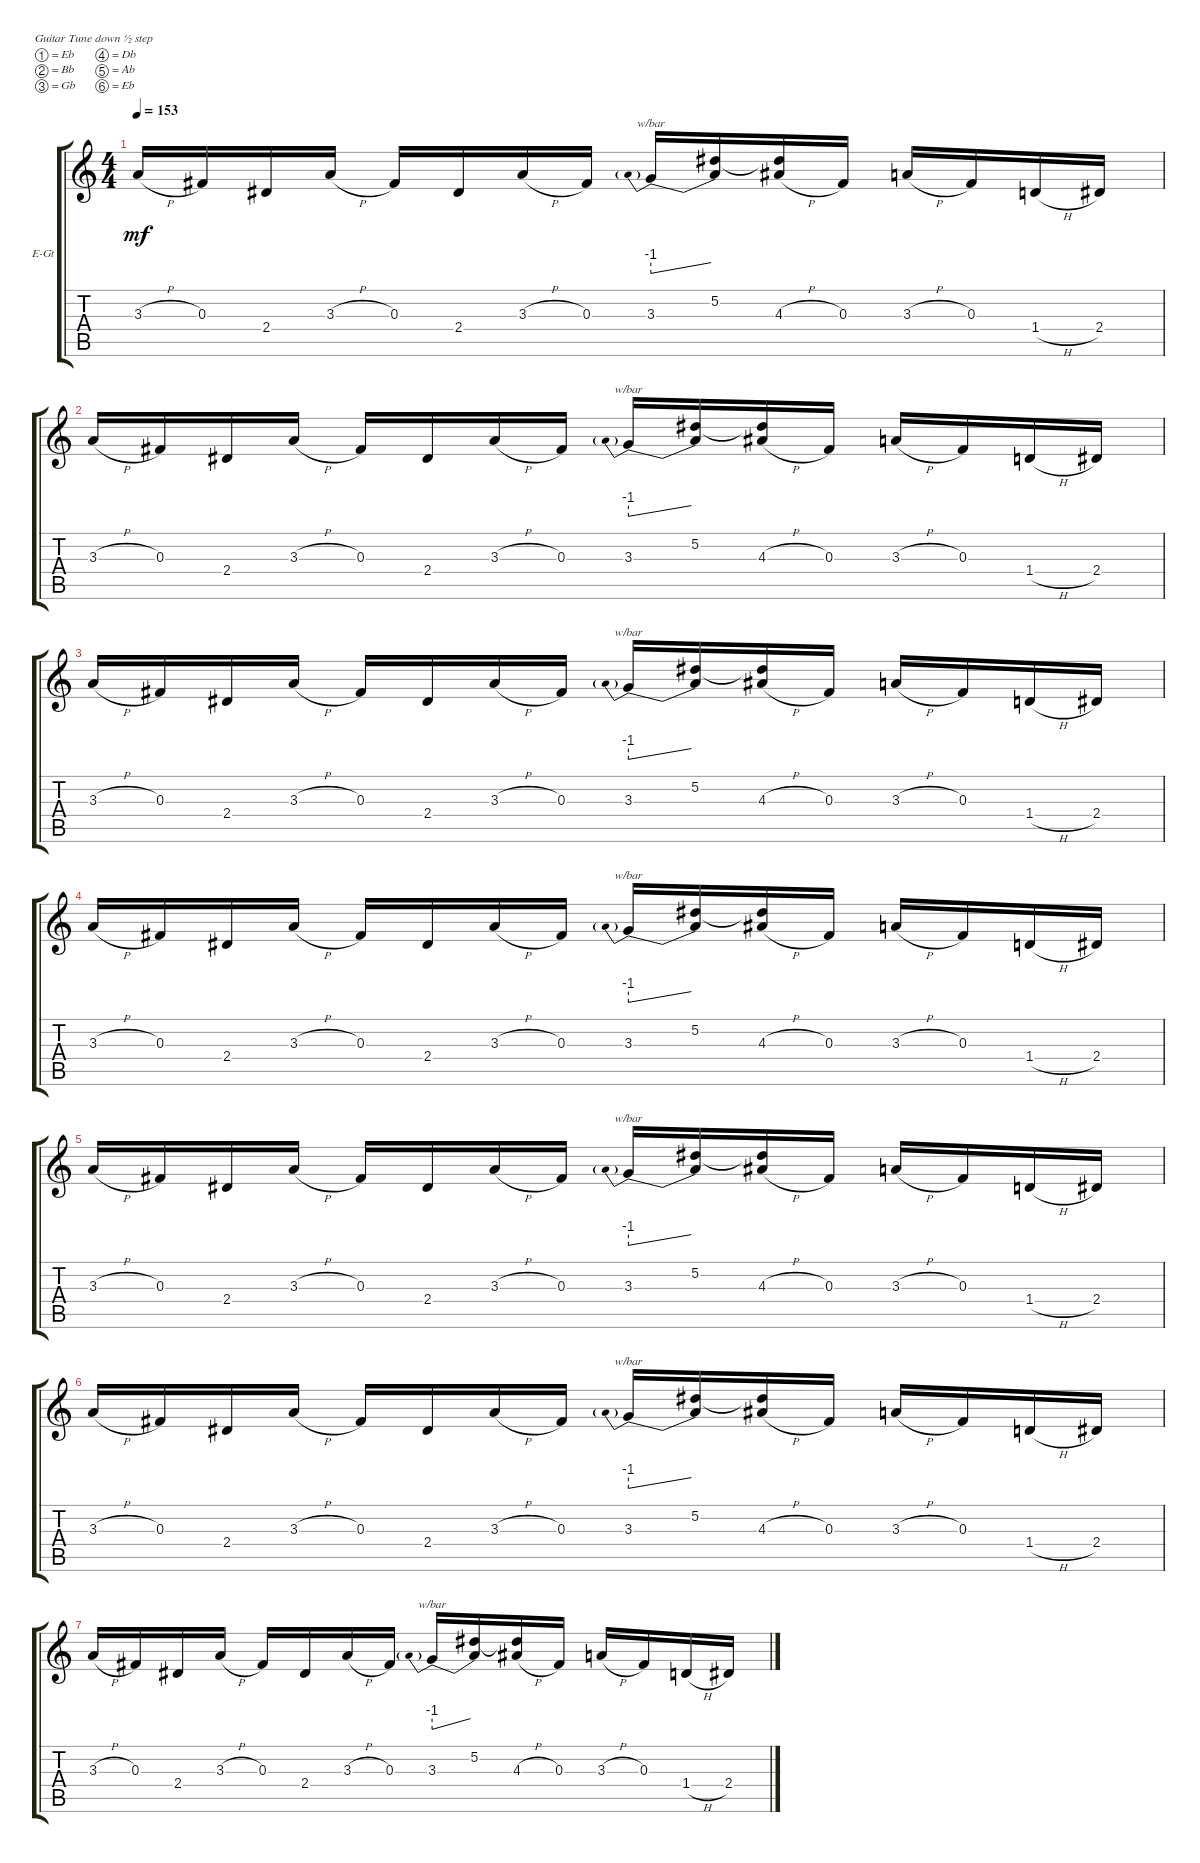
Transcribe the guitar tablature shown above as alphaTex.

\bracketExtendMode groupsimilarinstruments
\firstSystemTrackNameOrientation horizontal
\otherSystemsTrackNameOrientation horizontal
\track ("solo" "E-Gt") {instrument distortionguitar}
\staff {score tabs}
\tuning (Eb4 Bb3 Gb3 Db3 Ab2 Eb2)
\ts (4 4)
\tempo 153
\clef g2
\ks c
3.3{h}.16{dy mf} 0.3.16 2.4.16 3.3{h}.16 0.3.16 2.4.16 3.3{h}.16 0.3.16 3.3.16{tbe (predivedive default 0 -4 30 0)} (5.2 3.3{t}).16 (4.3{h} 5.2{t}).16 0.3.16 3.3{h}.16 0.3.16 1.4{h}.16 2.4.16 |
3.3{h}.16 0.3.16 2.4.16 3.3{h}.16 0.3.16 2.4.16 3.3{h}.16 0.3.16 3.3.16{tbe (predivedive default 0 -4 30 0)} (5.2 3.3{t}).16 (4.3{h} 5.2{t}).16 0.3.16 3.3{h}.16 0.3.16 1.4{h}.16 2.4.16 |
3.3{h}.16 0.3.16 2.4.16 3.3{h}.16 0.3.16 2.4.16 3.3{h}.16 0.3.16 3.3.16{tbe (predivedive default 0 -4 30 0)} (5.2 3.3{t}).16 (4.3{h} 5.2{t}).16 0.3.16 3.3{h}.16 0.3.16 1.4{h}.16 2.4.16 |
3.3{h}.16 0.3.16 2.4.16 3.3{h}.16 0.3.16 2.4.16 3.3{h}.16 0.3.16 3.3.16{tbe (predivedive default 0 -4 30 0)} (5.2 3.3{t}).16 (4.3{h} 5.2{t}).16 0.3.16 3.3{h}.16 0.3.16 1.4{h}.16 2.4.16 |
3.3{h}.16 0.3.16 2.4.16 3.3{h}.16 0.3.16 2.4.16 3.3{h}.16 0.3.16 3.3.16{tbe (predivedive default 0 -4 30 0)} (5.2 3.3{t}).16 (4.3{h} 5.2{t}).16 0.3.16 3.3{h}.16 0.3.16 1.4{h}.16 2.4.16 |
3.3{h}.16 0.3.16 2.4.16 3.3{h}.16 0.3.16 2.4.16 3.3{h}.16 0.3.16 3.3.16{tbe (predivedive default 0 -4 30 0)} (5.2 3.3{t}).16 (4.3{h} 5.2{t}).16 0.3.16 3.3{h}.16 0.3.16 1.4{h}.16 2.4.16 |
3.3{h}.16 0.3.16 2.4.16 3.3{h}.16 0.3.16 2.4.16 3.3{h}.16 0.3.16 3.3.16{tbe (predivedive default 0 -4 30 0)} (5.2 3.3{t}).16 (4.3{h} 5.2{t}).16 0.3.16 3.3{h}.16 0.3.16 1.4{h}.16 2.4.16
